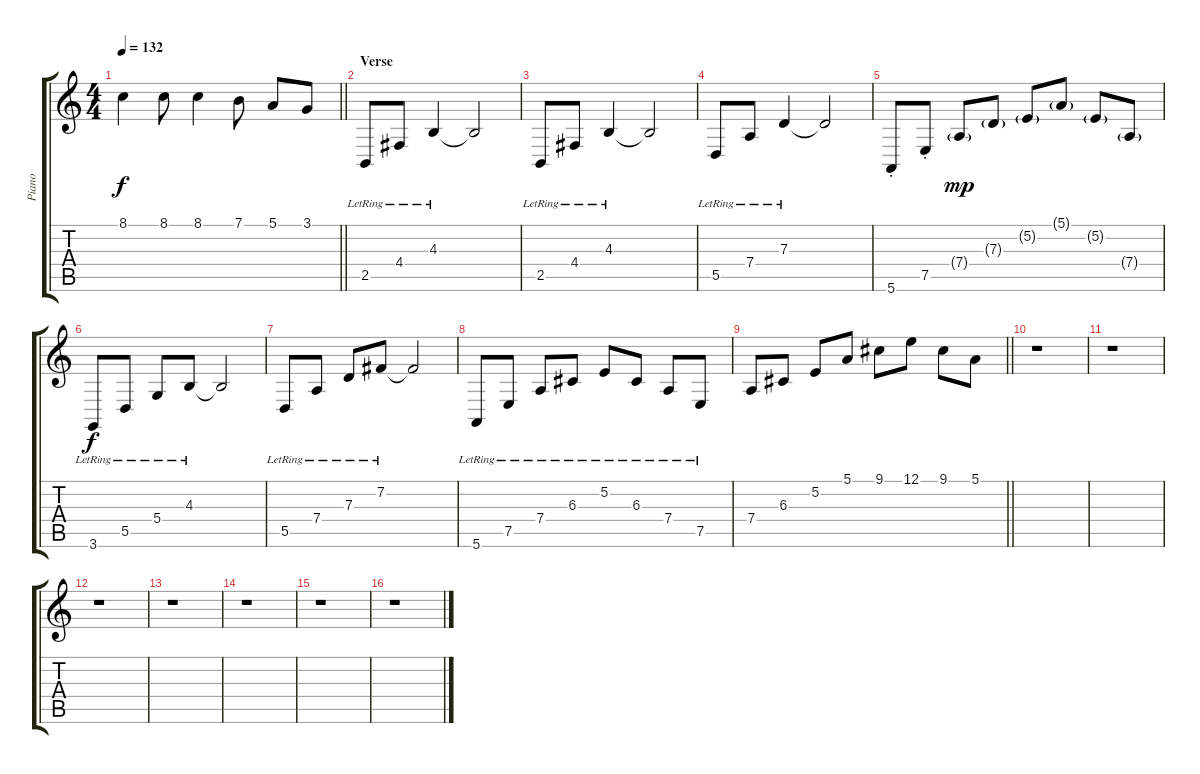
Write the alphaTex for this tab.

\track ("Piano" "Piano") {instrument acousticgrandpiano}
\staff {score tabs}
\tuning (E4 B3 G3 D3 A2 E2) {hide}
\ts (4 4)
\tempo 132
\clef g2
\barLineRight lightlight
\ks c
8.1.4{dy f} 8.1.8 8.1.4 7.1.8 5.1.8 3.1.8 |
\section ("" "Verse ")
2.5{lr}.8 4.4{lr}.8 4.3{lr}.4 4.3{t}.2 |
2.5{lr}.8 4.4{lr}.8 4.3{lr}.4 4.3{t}.2 |
5.5{lr}.8 7.4{lr}.8 7.3{lr}.4 7.3{t}.2 |
5.6{st}.8 7.5{st}.8 7.4{g}.8{dy mp} 7.3{g}.8 5.2{g}.8 5.1{g}.8 5.2{g}.8 7.4{g}.8 |
3.6{lr}.8{dy f} 5.5{lr}.8 5.4{lr}.8 4.3{lr}.8 4.3{t}.2 |
5.5{lr}.8 7.4{lr}.8 7.3{lr}.8 7.2{lr}.8 7.2{t}.2 |
5.6{lr}.8 7.5{lr}.8 7.4{lr}.8 6.3{lr}.8 5.2{lr}.8 6.3{lr}.8 7.4{lr}.8 7.5{lr}.8 |
\barLineRight lightlight
7.4.8 6.3.8 5.2.8 5.1.8 9.1.8 12.1.8 9.1.8 5.1.8 |
\section ("" "")
r.1 |
r.1 |
r.1 |
r.1 |
r.1 |
r.1 |
r.1
